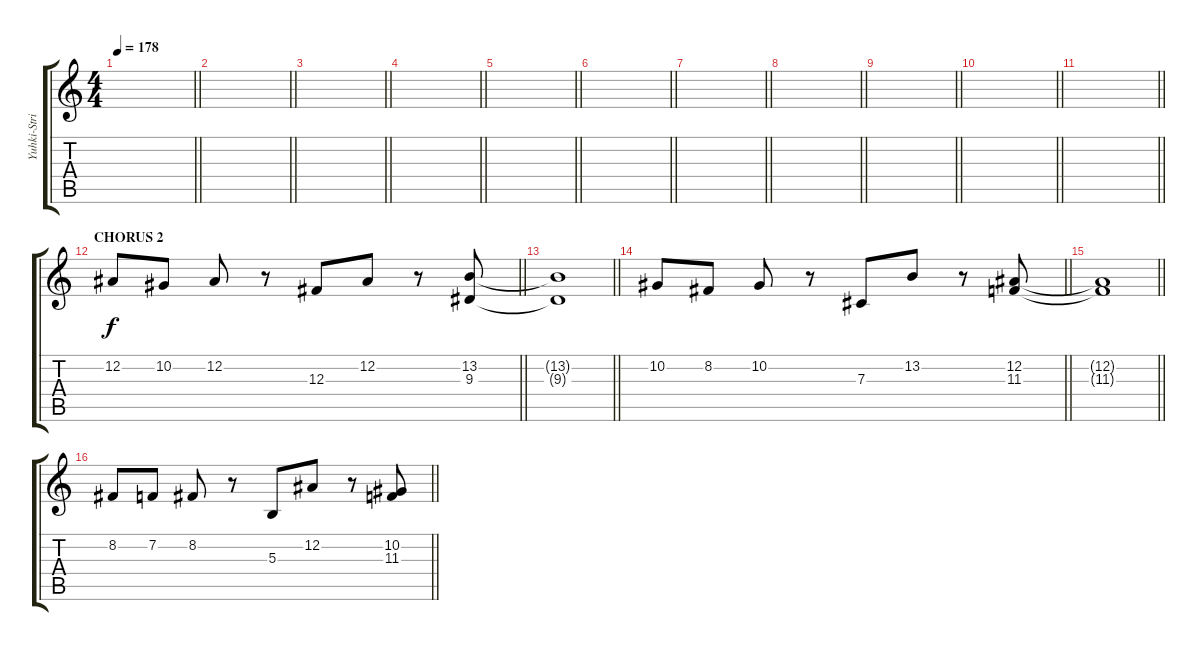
\track ("Yuhki-Strings Lead" "Yuhki-Stri") {instrument stringensemble1}
\staff {score tabs}
\tuning (Eb4 Bb3 Gb3 Db3 Ab2 Eb2) {hide}
\ts (4 4)
\tempo 178
\clef g2
\barLineRight lightlight
\ks c
|
\barLineRight lightlight
|
\barLineRight lightlight
|
\barLineRight lightlight
|
\barLineRight lightlight
|
\barLineRight lightlight
|
\barLineRight lightlight
|
\barLineRight lightlight
|
\barLineRight lightlight
|
\barLineRight lightlight
|
\barLineRight lightlight
|
\section ("" "CHORUS 2")
\barLineRight lightlight
12.2.8 10.2.8 12.2.8 r.8 12.3.8 12.2.8 r.8 (13.2 9.3).8 |
\barLineRight lightlight
(13.2{t} 9.3{t}).1 |
\barLineRight lightlight
10.2.8 8.2.8 10.2.8 r.8 7.3.8 13.2.8 r.8 (12.2 11.3).8 |
\barLineRight lightlight
(12.2{t} 11.3{t}).1 |
\barLineRight lightlight
8.2.8 7.2.8 8.2.8 r.8 5.3.8 12.2.8 r.8 (10.2 11.3).8
